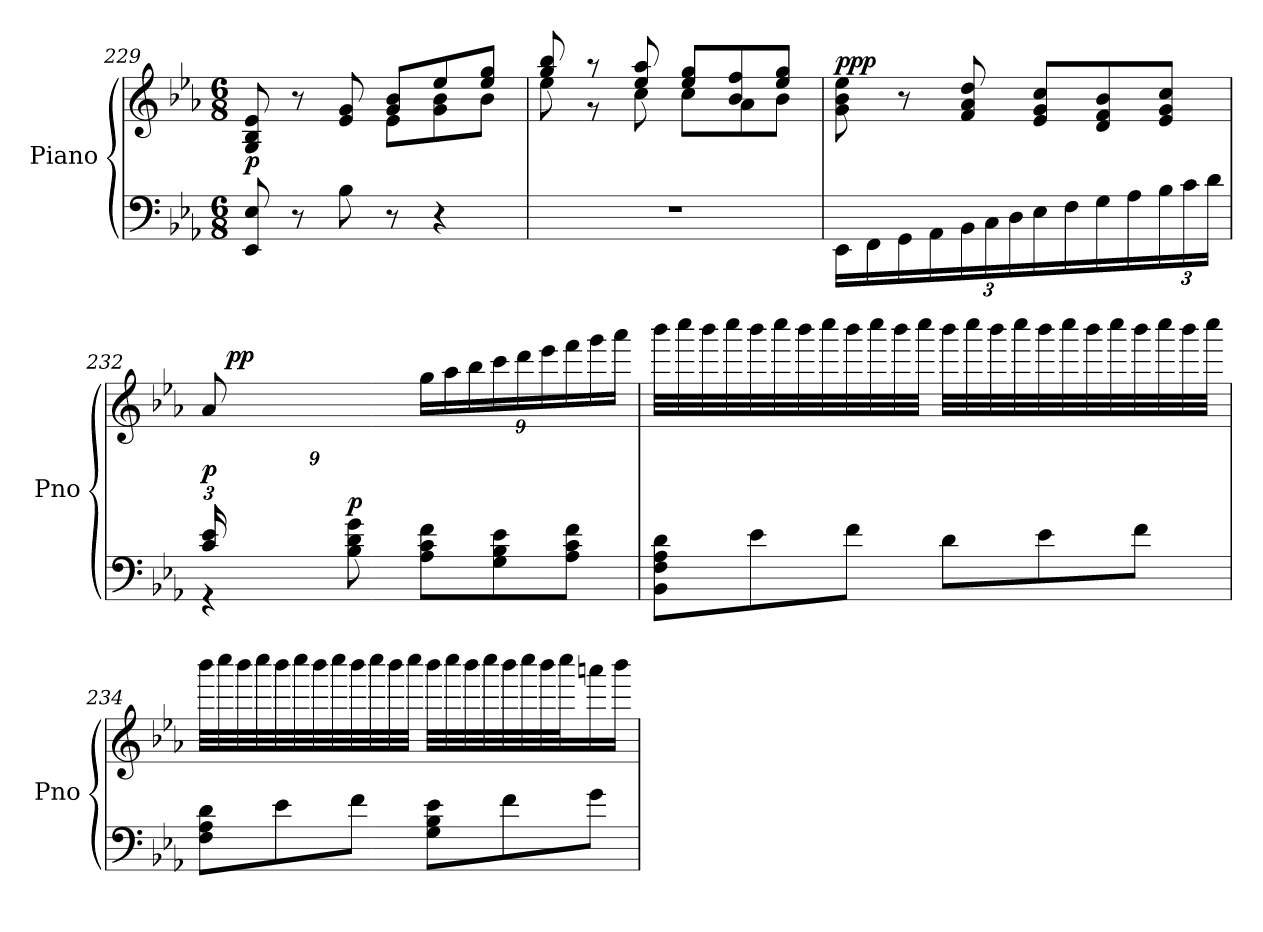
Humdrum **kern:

**kern	**kern	**dynam
*part1	*part1	*part1
*staff2	*staff1	*staff1/2
*I"Piano	*	*
*I'Pno	*	*
*clefF4	*clefG2	*
*k[b-e-a-]	*k[b-e-a-]	*
*M6/8	*M6/8	*
=229	=229	=229
*	*^	*
!	!	!	!LO:DY:a=2
8EE-/ 8E-/	8G/ 8B-/ 8e-/	4ryy	p
8r	8r	.	.
8B-\	8e-/ 8g/	8ryy	.
8r	8g/ 8b-/L	8e-\L	.
4r	8ee-/	8g\ 8b-\	.
.	8ee-/ 8gg/J	8b-\J	.
=230	=230	=230	=230
2.r	8gg/ 8bb-/	8ee-\	.
.	8r	8r	.
.	8ee-/ 8aa-/	8cc\	.
.	8ee-/ 8gg/L	8cc\L	.
.	8b-/ 8ff/	8a-\	.
.	8ee-/ 8gg/J	8b-\J	.
=231	=231	=231	=231
!	!	!	!LO:DY:b=2
!	!	!	!LO:DY:n=1:a
*	*v	*v	*
16EE-\LL	8g\ 8b-\ 8ee-\	pp p
16FF\	.	.
16GG\	8r	.
16AA-\	.	.
*Xbrackettup	*	*
24BB-\	8f/ 8a-/ 8dd/	.
24C\	.	.
24D\	.	.
16E-\	8e-/ 8g/ 8cc/L	.
16F\	.	.
16G\	8d/ 8f/ 8b-/	.
16A-\	.	.
24B-\	8e-/ 8g/ 8cc/J	.
24c\	.	.
24d\JJ	.	.
!!LO:LB:g=z
=232	=232	=232
*^	*^	*
!	!	!	!	!LO:DY:b
24c/ 24e-/LL	4r	8a-/	24ryy	p
!	!	!	!	!LO:DY:a
24%17ryy	.	.	24f\	pp
.	.	.	24g\	.
.	.	8rddyy	24a-\	.
.	.	.	24b-\	.
.	.	.	24cc\	.
*	*	*	*Xbrackettup	*
!	!	!	!	!LO:DY:a=2
.	8B-\ 8d\ 8g\	4rDyy	24dd\	p
.	.	.	24ee-\	.
.	.	.	24ff\JJ	.
.	8A-\ 8c\ 8f\L	.	24gg\LL	.
.	.	.	24aa-\	.
.	.	.	24bb-\	.
.	8G\ 8B-\ 8e-\	4rDyy	24ccc\	.
.	.	.	24ddd\	.
.	.	.	24eee-\	.
.	8A-\ 8c\ 8f\J	.	24fff\	.
.	.	.	24ggg\	.
.	.	.	24aaa-\JJ	.
*v	*v	*	*	*
*	*v	*v	*
=233	=233	=233
8BB-\ 8F\ 8A-\ 8d\L	32bbb-!\LLL	.
.	32cccc!\	.
.	32bbb-!\	.
.	32cccc!\	.
8e-\	32bbb-!\	.
.	32cccc!\	.
.	32bbb-!\	.
.	32cccc!\	.
8f\J	32bbb-!\	.
.	32cccc!\	.
.	32bbb-!\	.
.	32cccc!\JJJ	.
8d\L	32bbb-!\LLL	.
.	32cccc!\	.
.	32bbb-!\	.
.	32cccc!\	.
8e-\	32bbb-!\	.
.	32cccc!\	.
.	32bbb-!\	.
.	32cccc!\	.
8f\J	32bbb-!\	.
.	32cccc!\	.
.	32bbb-!\	.
.	32cccc!\JJJ	.
!!LO:LB:g=z
=234	=234	=234
8F\ 8A-\ 8d\L	32bbb-!\LLL	.
.	32cccc!\	.
.	32bbb-!\	.
.	32cccc!\	.
8e-\	32bbb-!\	.
.	32cccc!\	.
.	32bbb-!\	.
.	32cccc!\	.
8f\J	32bbb-!\	.
.	32cccc!\	.
.	32bbb-!\	.
.	32cccc!\JJJ	.
8G\ 8B-\ 8e-\L	32bbb-!\LLL	.
.	32cccc!\	.
.	32bbb-!\	.
.	32cccc!\	.
8f\	32bbb-!\	.
.	32cccc!\	.
.	32bbb-!\	.
.	32cccc!\J	.
8g\J	16aaan!\	.
.	16bbb-!\JJ	.
=	=	=
*-	*-	*-
